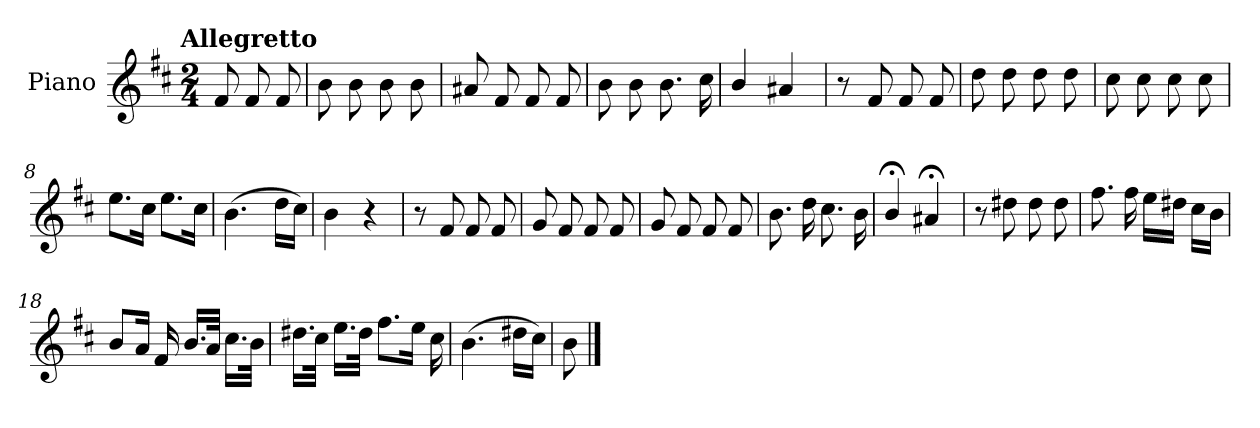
**kern
*part1
*staff1
*I"Piano
*I'Pno.
*clefG2
*k[f#c#]
!!LO:TX:omd:t=Allegretto
*M2/4
*MM116
=
8f#/
8f#/
8f#/
=1
8b\
8b\
8b\
8b\
=2
8a#X/
8f#/
8f#/
8f#/
=3
8b\
8b\
8.b\
16cc#\
=4
4b/
4a#X/
!!LO:LB:g=z
=5
8r
8f#/
8f#/
8f#/
=6
8dd\
8dd\
8dd\
8dd\
=7
8cc#\
8cc#\
8cc#\
8cc#\
=8
8.ee\L
16cc#\Jk
8.ee\L
16cc#\Jk
=9
(>4.b\
16dd\LL
16cc#\JJ)
=10
4b\
4r
=11
8r
8f#/
8f#/
8f#/
!!LO:LB:g=z
=12
8g/
8f#/
8f#/
8f#/
=13
8g/
8f#/
8f#/
8f#/
=14
8.b\
16dd\
8.cc#\
16b\
=15
4b;</
4a#X;</
=16
8r
8dd#X\
8dd#\
8dd#\
=17
8.ff#\
16ff#\
16ee\LL
16dd#X\JJ
16cc#\LL
16b\JJ
!!LO:LB:g=z
=18
8b/L
16a/Jk
16f#/
16.b/LL
32a/JJk
16.cc#\LL
32b\JJk
=19
16.dd#X\LL
32cc#\JJk
16.ee\LL
32dd#\JJk
8.ff#\L
16ee\Jk
16cc#\
=20
(>4.b\
16dd#X\LL
16cc#\JJ)
=21
8b\
==
*-
